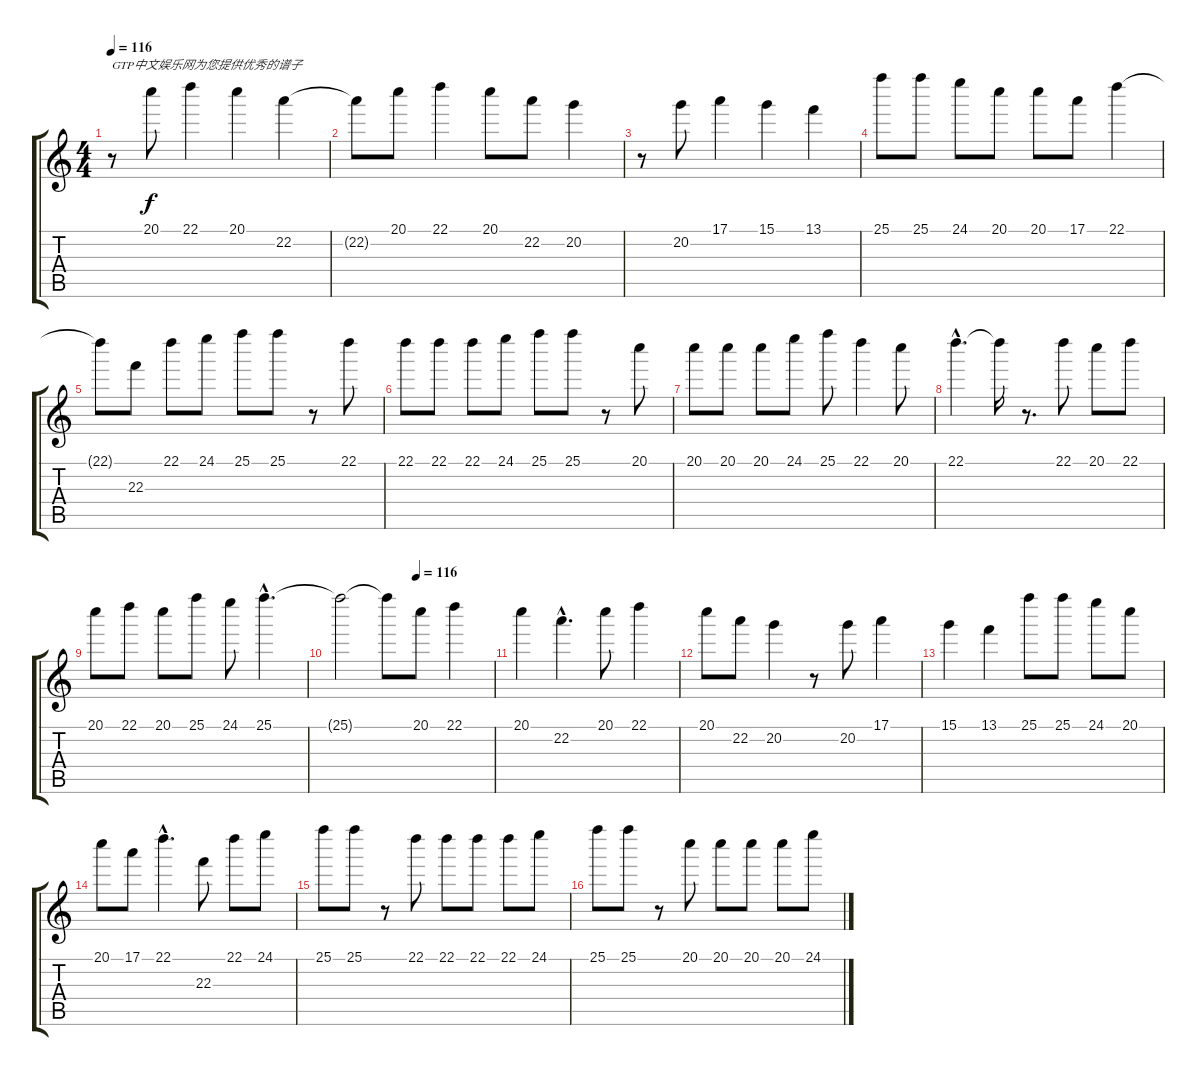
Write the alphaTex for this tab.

\track "" {instrument overdrivenguitar}
\staff {score tabs}
\tuning (E4 B3 G3 D3 A2 E2) {hide}
\ts (4 4)
\tempo 116
\clef g2
\ks c
r.8{txt "GTP中文娱乐网为您提供优秀的谱子" dy f instrument overdrivenguitar} 20.1.8 22.1.4 20.1.4 22.2.4 |
22.2{t}.8 20.1.8 22.1.4 20.1.8 22.2.8 20.2.4 |
r.8 20.2.8 17.1.4 15.1.4 13.1.4 |
25.1.8 25.1.8 24.1.8 20.1.8 20.1.8 17.1.8 22.1.4 |
22.1{t}.8 22.3.8 22.1.8 24.1.8 25.1.8 25.1.8 r.8 22.1.8 |
22.1.8 22.1.8 22.1.8 24.1.8 25.1.8 25.1.8 r.8 20.1.8 |
20.1.8 20.1.8 20.1.8 24.1.8 25.1.8 22.1.4 20.1.8 |
22.1{hac}.4{d} 22.1{t}.16 r.8{d} 22.1.8 20.1.8 22.1.8 |
20.1.8 22.1.8 20.1.8 25.1.8 24.1.8 25.1{hac}.4{d} |
\tempo (116 0.5)
25.1{t}.2 25.1{t}.8 20.1.8 22.1.4 |
20.1.4 22.2{hac}.4{d} 20.1.8 22.1.4 |
20.1.8 22.2.8 20.2.4 r.8 20.2.8 17.1.4 |
15.1.4 13.1.4 25.1.8 25.1.8 24.1.8 20.1.8 |
20.1.8 17.1.8 22.1{hac}.4{d} 22.3.8 22.1.8 24.1.8 |
25.1.8 25.1.8 r.8 22.1.8 22.1.8 22.1.8 22.1.8 24.1.8 |
25.1.8 25.1.8 r.8 20.1.8 20.1.8 20.1.8 20.1.8 24.1.8
